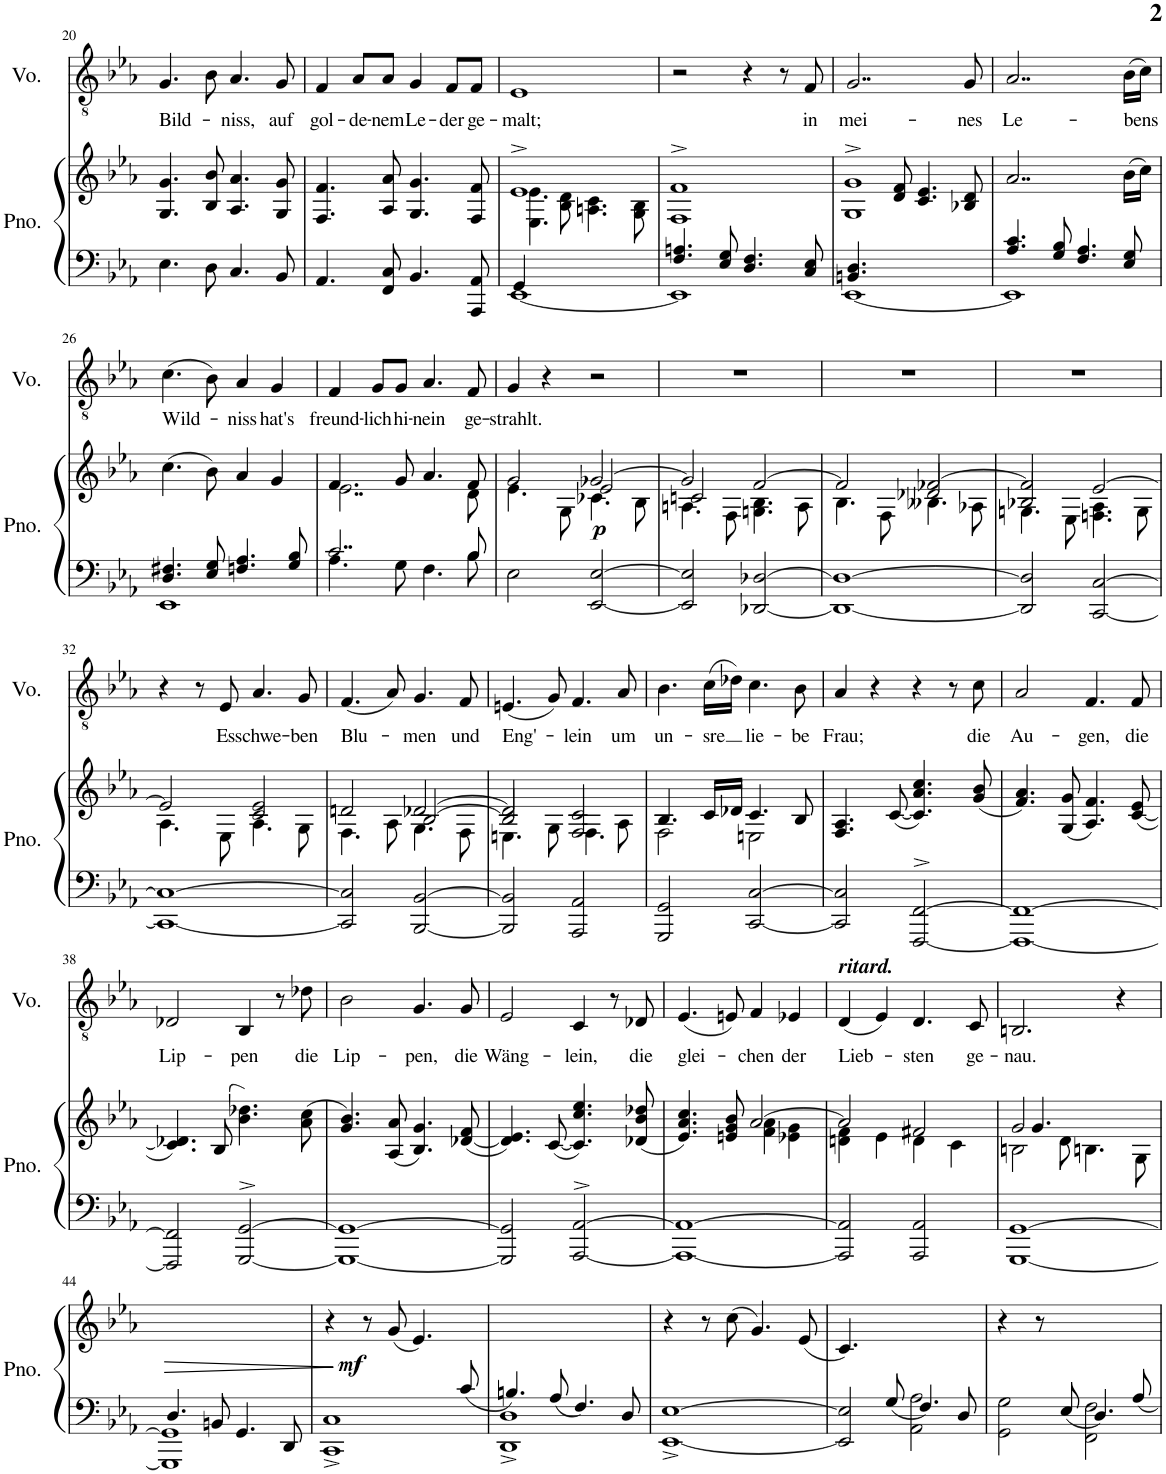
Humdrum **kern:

**kern	**kern	**dynam	**kern	**text
*part2	*part2	*part2	*part1	*part1
*staff3	*staff2	*staff2/3	*staff1	*staff1
*I"Piano	*	*	*I"Voice	*
*I'Pno.	*	*	*I'Vo.	*
!!LO:PB:g=z
*clefF4	*clefG2	*	*clefGv2	*
*k[b-e-a-]	*k[b-e-a-]	*	*k[b-e-a-]	*
*M2/2	*M2/2	*	*M2/2	*
*met(c|)	*met(c|)	*	*met(c|)	*
=20	=20	=20	=20	=20
!	!	!	!	!LO:LY:b
4.E-\	4.G/ 4.g/	.	4.G/	Bild-
8D\	8B-/ 8b-/	.	8B-\	.
!	!	!	!	!LO:LY:b
4.C/	4.A-/ 4.a-/	.	4.A-/	-niss,
!	!	!	!	!LO:LY:b
8BB-/	8G/ 8g/	.	8G/	auf
=21	=21	=21	=21	=21
!	!	!	!	!LO:LY:b
4.AA-/	4.F/ 4.f/	.	4F/	gol-
!	!	!	!	!LO:LY:b
.	.	.	8A-/L	-de-
!	!	!	!	!LO:LY:b
8FF/ 8C/	8A-/ 8a-/	.	8A-/J	-nem
!	!	!	!	!LO:LY:b
4.BB-/	4.G/ 4.g/	.	4G/	Le-
!	!	!	!	!LO:LY:b
.	.	.	8F/L	-der
!	!	!	!	!LO:LY:b
8AAA-/ 8AA-/	8F/ 8f/	.	8F/J	ge-
=22	=22	=22	=22	=22
*^	*^	*	*	*
!	!	!	!	!	!	!LO:LY:b
4GG/	[1EE-	1e-^	4.E-\ 4.e-\	.	1E-	-malt;
4ryy	.	.	.	.	.	.
.	.	.	8B-\ 8d\	.	.	.
2ryy	.	.	4.An\ 4.c\	.	.	.
.	.	.	8G\ 8B-\	.	.	.
*	*	*v	*v	*	*	*
=23	=23	=23	=23	=23	=23
4.F/ 4.An/	1EE-]	1F^> 1f^>	.	2r	.
8E-/ 8G/	.	.	.	.	.
4.D/ 4.F/	.	.	.	4r	.
.	.	.	.	8r	.
!	!	!	!	!	!LO:LY:b
8C/ 8E-/	.	.	.	8F/	in
=24	=24	=24	=24	=24	=24
*	*	*^	*	*	*
!	!	!	!	!	!	!LO:LY:b
4.BBn/ 4.D/	[1EE-	1G^> 1g^>	4.ryy	.	2..G/	mei-
2ryy	.	.	8d/ 8f/	.	.	.
.	.	.	4.c/ 4.e-/	.	.	.
!	!	!	!	!	!	!LO:LY:b
8ryy	.	.	8B-X/ 8d/	.	8G/	-nes
=25	=25	=25	=25	=25	=25	=25
!	!	!	!	!	!	!LO:LY:b
*	*	*v	*v	*	*	*
4.A-/ 4.c/	1EE-]	2..a-/	.	2..A-/	Le-
8G/ 8B-/	.	.	.	.	.
4.F/ 4.A-/	.	.	.	.	.
!	!	!	!	!	!LO:LY:b
8E-/ 8G/	.	(16b-\LL	.	(16B-;<\LL	-bens
.	.	16cc\JJ)	.	16c;<\JJ)	.
!!LO:LB:g=z
=26	=26	=26	=26	=26	=26
!	!	!	!	!	!LO:LY:b
4.D/ 4.F#X/	1EE-	(4.cc\	.	(4.c\	Wild-
8E-/ 8G/	.	8b-\)	.	8B-\)	.
!	!	!	!	!	!LO:LY:b
4.Fn/ 4.A-/	.	4a-/	.	4A-/	-niss
!	!	!	!	!	!LO:LY:b
.	.	4g/	.	4G/	hat's
8G/ 8B-/	.	.	.	.	.
=27	=27	=27	=27	=27	=27
*	*	*^	*	*	*
!	!	!	!	!	!	!LO:LY:b
2..c/	4.A-\	4.f/	2..e-\	.	4F/	freund-
!	!	!	!	!	!	!LO:LY:b
.	.	.	.	.	8G/L	-lich
!	!	!	!	!	!	!LO:LY:b
.	8G\	8g/	.	.	8G/J	hi-
!	!	!	!	!	!	!LO:LY:b
.	4.F\	4.a-/	.	.	4.A-/	-nein
!	!	!	!	!	!	!LO:LY:b
8B-/	8B-\	8f/	8d\	.	8F/	ge-
=28	=28	=28	=28	=28	=28	=28
*	*	*	*^	*	*	*
!	!	!	!	!	!	!	!LO:LY:b
*v	*v	*	*	*	*	*	*
2E-\	2g/	4.e-\	2ryy	.	4G/	-strahlt.
.	.	.	.	.	4r	.
.	.	8G\	.	.	.	.
!	!	!	!	!LO:DY:b	!	!
[2EE-/ [2E-/	[2g-X/	4.c-X\	2e-/	p	2r	.
.	.	8B-\	.	.	.	.
=29	=29	=29	=29	=29	=29	=29
2EE-/] 2E-/]	2g-/]	4.An\	2cn/	.	1r	.
.	.	8F\	.	.	.	.
[2DD-X/ [2D-X/	[2f/	4.Gn\ 4.B-\	2ryy	.	.	.
.	.	8A\	.	.	.	.
=30	=30	=30	=30	=30	=30	=30
1DD-_ 1D-_	2f/]	4.B-\	2ryy	.	1r	.
.	.	8F\	.	.	.	.
.	[2f-X/	4.B--X\	2d-X/	.	.	.
.	.	8A-X\	.	.	.	.
=31	=31	=31	=31	=31	=31	=31
2DD-/] 2D-/]	2f-/]	4.Gn\	2B-X/	.	1r	.
.	.	8E-\	.	.	.	.
[2CC/ [2C/	[2e-/	4.Fn\ 4.A-\	2ryy	.	.	.
.	.	8G\	.	.	.	.
*	*	*v	*v	*	*	*
!!LO:LB:g=z
=32	=32	=32	=32	=32	=32
1CC_ 1C_	2e-/]	4.A-\	.	4r	.
.	.	.	.	8r	.
!	!	!	!	!	!LO:LY:b
.	.	8E-\	.	8E-/	Es
!	!	!	!	!	!LO:LY:b
.	2c/ 2e-/	4.A-\	.	4.A-/	schwe-
!	!	!	!	!	!LO:LY:b
.	.	8G\	.	8G/	-ben
=33	=33	=33	=33	=33	=33
*	*	*^	*	*	*
!	!	!	!	!	!	!LO:LY:b
2CC/] 2C/]	2dn/	4.F\	2ryy	.	(4.F/	Blu-
.	.	8A-\	.	.	8A-/)	.
!	!	!	!	!	!	!LO:LY:b
[2BBB-/ [2BB-/	[2d-X/	4.G\	[2B-/	.	4.G/	-men
!	!	!	!	!	!	!LO:LY:b
.	.	8F\	.	.	8F/	und
=34	=34	=34	=34	=34	=34	=34
!	!	!	!	!	!	!LO:LY:b
2BBB-/] 2BB-/]	2d-/]	4.En\	2B-/]	.	(4.En/	Eng'-
.	.	8G\	.	.	8G/)	.
!	!	!	!	!	!	!LO:LY:b
2AAA-/ 2AA-/	2c/	4.F\	2F/	.	4.F/	-lein
!	!	!	!	!	!	!LO:LY:b
.	.	8A-\	.	.	8A-/	um
*	*	*v	*v	*	*	*
=35	=35	=35	=35	=35	=35
!	!	!	!	!	!LO:LY:b
2GGG/ 2GG/	4.B-/	2F\	.	4.B-\	un-
!	!	!	!	!	!LO:LY:b
.	16c/LL	.	.	(16c;<\LL	-sre
.	16d-X/JJ	.	.	16d-X;<\JJ)	.
!	!	!	!	!	!LO:LY:b
[2CC/ [2C/	4.c/	2En\	.	4.c\	lie-
!	!	!	!	!	!LO:LY:b
.	8B-/	.	.	8B-\	-be
*	*v	*v	*	*	*
=36	=36	=36	=36	=36
!	!	!	!	!LO:LY:b
2CC/] 2C/]	4.F/ 4.A-/	.	4A-/	Frau;
.	.	.	4r	.
.	([8c/	.	.	.
[2FFF/^> [2FF/^>	4.c/] 4.a-/ 4.cc/)	.	4r	.
.	.	.	8r	.
!	!	!	!	!LO:LY:b
.	(8g/ 8b-/	.	8c\	die
=37	=37	=37	=37	=37
!	!	!	!	!LO:LY:b
1FFF_ 1FF_	4.f/ 4.a-/)	.	2A-/	Au-
.	(8G/ 8g/	.	.	.
!	!	!	!	!LO:LY:b
.	4.A-/ 4.f/)	.	4.F/	-gen,
!	!	!	!	!LO:LY:b
.	([8c/ 8e-/	.	8F/	die
!!LO:LB:g=z
=38	=38	=38	=38	=38
!	!	!	!	!LO:LY:b
2FFF/] 2FF/]	4.c/] 4.d-X/)	.	2D-X/	Lip-
.	(8B-/	.	.	.
!	!	!	!	!LO:LY:b
[2GGG/^> [2GG/^>	4.b-\ 4.dd-X\)	.	4BB-/	-pen
.	.	.	8r	.
!	!	!	!	!LO:LY:b
.	(8a-\ 8cc\	.	8d-X\	die
=39	=39	=39	=39	=39
!	!	!	!	!LO:LY:b
1GGG_ 1GG_	4.g/ 4.b-/)	.	2B-\	Lip-
.	(8A-/ 8a-/	.	.	.
!	!	!	!	!LO:LY:b
.	4.B-/ 4.g/)	.	4.G/	-pen,
!	!	!	!	!LO:LY:b
.	([8d-X/ 8f/	.	8G/	die
=40	=40	=40	=40	=40
!	!	!	!	!LO:LY:b
2GGG/] 2GG/]	4.d-/] 4.e-/)	.	2E-/	Wäng-
.	([8c/	.	.	.
!	!	!	!	!LO:LY:b
[2AAA-/^> [2AA-/^>	4.c/] 4.cc/ 4.ee-/)	.	4C/	-lein,
.	.	.	8r	.
!	!	!	!	!LO:LY:b
.	(8d-X/ 8b-/ 8dd-X/	.	8D-X/	die
=41	=41	=41	=41	=41
*	*^	*	*	*
!	!	!	!	!	!LO:LY:b
1AAA-_ 1AA-_	4.e-/ 4.a-/ 4.cc/)	2ryy	.	(4.E-/	glei-
.	8en/ 8g/ 8b-/	.	.	8En/)	.
!	!	!	!	!	!LO:LY:b
.	[2a-/	4f\ 4a-\	.	4F/	-chen
!	!	!	!	!	!LO:LY:b
.	.	4e-X\ 4g\	.	4E-X/	der
=42	=42	=42	=42	=42	=42
!	!	!	!	!LO:TX:a:Bi:t=ritard.	!
!	!	!	!	!	!LO:LY:b
2AAA-/] 2AA-/]	2a-/]	4dn\ 4f\	.	(4D/	Lieb-
.	.	4e-\	.	4E-/)	.
!	!	!	!	!	!LO:LY:b
2AAA-/ 2AA-/	2f#X/	4d\	.	4.D/	-sten
.	.	4c\	.	.	.
!	!	!	!	!	!LO:LY:b
.	.	.	.	8C/	ge-
=43	=43	=43	=43	=43	=43
*	*	*^	*	*	*
!	!	!	!	!	!	!LO:LY:b
[1GGG [1GG	2g/	4.g/	2Bn\	.	2.BBn/	-nau.
.	.	8d\	.	.	.	.
.	2ryy	4.Bn\	2ryy	.	.	.
.	.	.	.	.	4r	.
.	.	8G\	.	.	.	.
*	*v	*v	*v	*	*	*
!!LO:LB:g=z
=44	=44	=44	=44	=44
*^	*	*	*	*
4.D/	1GGG] 1GG]	1ryy	.	1r	.
8BBn/	.	.	.	.	.
4.GG/	.	.	.	.	.
8DD/	.	.	.	.	.
=45	=45	=45	=45	=45	=45
!	!	!	!LO:DY:b	!	!
2..ryy	1CC^ 1C^	4r	mf	1r	.
.	.	8r	.	.	.
.	.	(8g/	.	.	.
.	.	4.e-/)	.	.	.
8c/	.	8ryy	.	.	.
=46	=46	=46	=46	=46	=46
4.Bn/	1DD^ 1D^	1ryy	.	1r	.
8A-/	.	.	.	.	.
4.F/	.	.	.	.	.
8D/	.	.	.	.	.
*v	*v	*	*	*	*
=47	=47	=47	=47	=47
[1EE-^ [1E-^	4r	.	1r	.
.	8r	.	.	.
.	(8cc\	.	.	.
.	4.g/)	.	.	.
.	(8e-/	.	.	.
=48	=48	=48	=48	=48
*^	*	*	*	*
4.ryy	2EE-/] 2E-/]	4.c/)	.	1r	.
8G/	.	2ryy	.	.	.
4.F/	2AA-\ 2A-\	.	.	.	.
8D/	.	8ryy	.	.	.
=49	=49	=49	=49	=49	=49
4.ryy	2GG\ 2G\	4r	.	1r	.
.	.	8r	.	.	.
8E-/	.	2ryy	.	.	.
4.D/	2FF\ 2F\	.	.	.	.
8A-/	.	8ryy	.	.	.
*v	*v	*	*	*	*
=	=	=	=	=
*-	*-	*-	*-	*-
